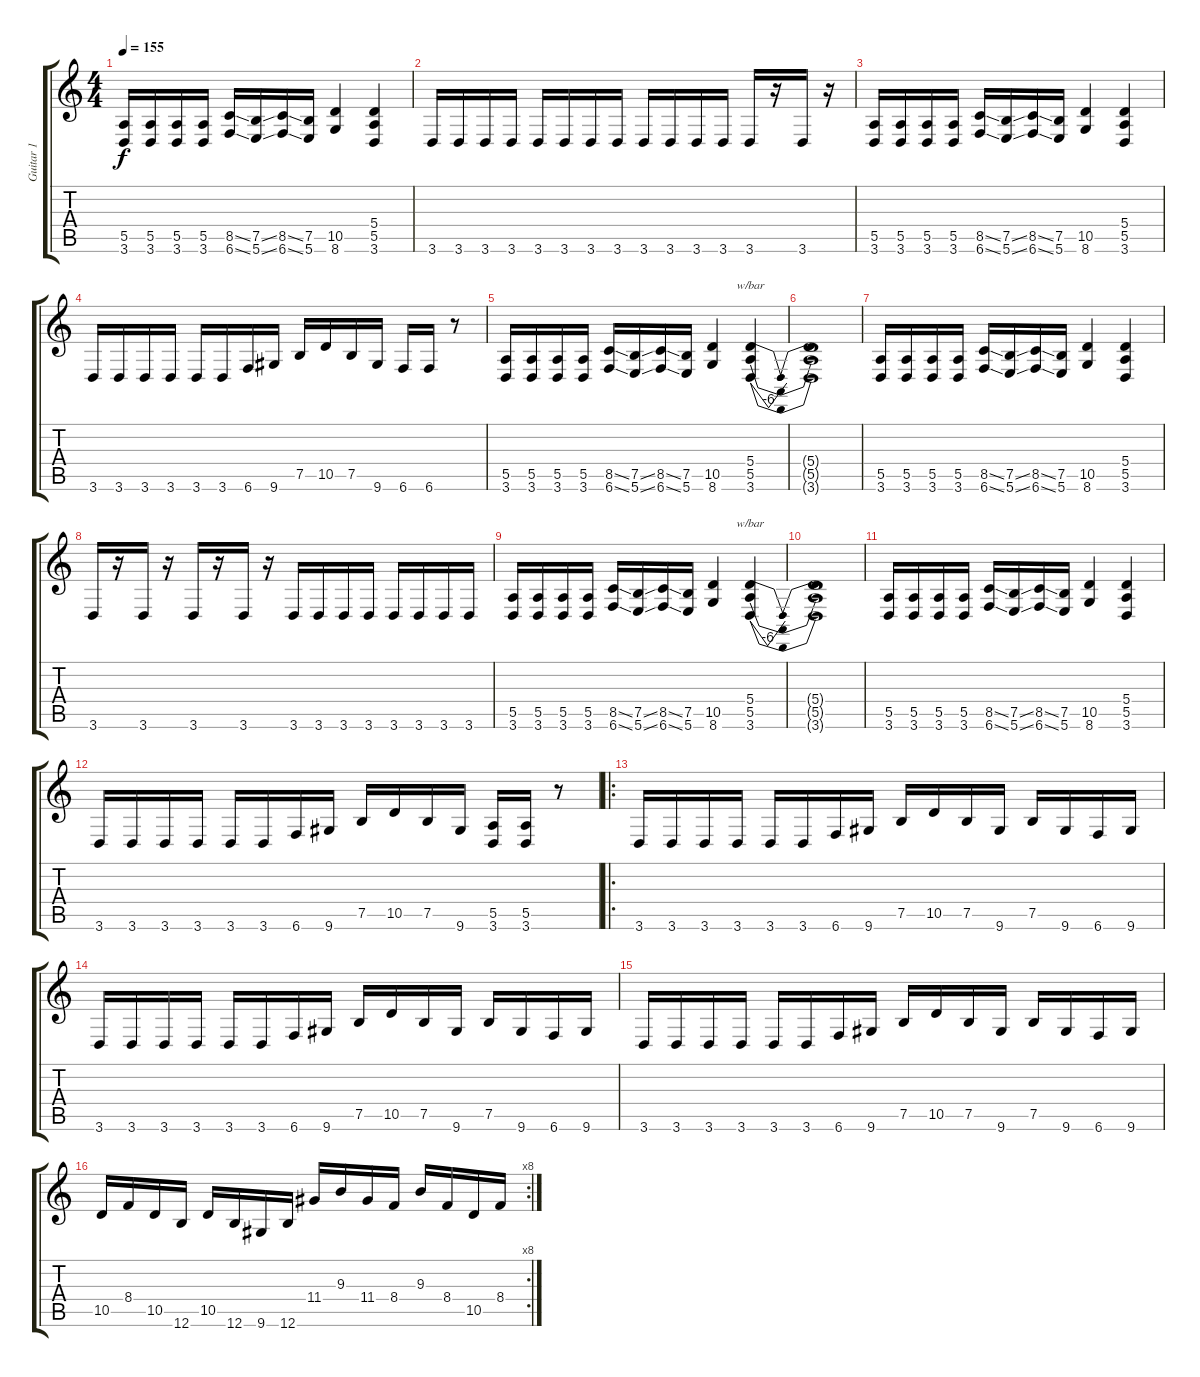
\track ("Guitar 1" "Guitar 1") {instrument distortionguitar}
\staff {score tabs}
\tuning (B3 Gb3 D3 A2 E2 B1) {hide}
\ts (4 4)
\tempo 155
\clef g2
\ks c
(5.5 3.6).16{dy f} (5.5 3.6).16 (5.5 3.6).16 (5.5 3.6).16 (8.5{ss} 6.6{ss}).16 (7.5{ss} 5.6{ss}).16 (8.5{ss} 6.6{ss}).16 (7.5 5.6).16 (10.5 8.6).4 (5.4 5.5 3.6).4 |
3.6.16 3.6.16 3.6.16 3.6.16 3.6.16 3.6.16 3.6.16 3.6.16 3.6.16 3.6.16 3.6.16 3.6.16 3.6.16 r.16 3.6.16 r.16 |
(5.5 3.6).16 (5.5 3.6).16 (5.5 3.6).16 (5.5 3.6).16 (8.5{ss} 6.6{ss}).16 (7.5{ss} 5.6{ss}).16 (8.5{ss} 6.6{ss}).16 (7.5 5.6).16 (10.5 8.6).4 (5.4 5.5 3.6).4 |
3.6.16 3.6.16 3.6.16 3.6.16 3.6.16 3.6.16 6.6.16 9.6.16 7.5.16 10.5.16 7.5.16 9.6.16 6.6.16 6.6.16 r.8 |
(5.5 3.6).16 (5.5 3.6).16 (5.5 3.6).16 (5.5 3.6).16 (8.5{ss} 6.6{ss}).16 (7.5{ss} 5.6{ss}).16 (8.5{ss} 6.6{ss}).16 (7.5 5.6).16 (10.5 8.6).4 (5.4 5.5 3.6).4{tbe (dip default 0 0 46 -24 60 0)} |
(5.4{t} 5.5{t} 3.6{t}).1 |
(5.5 3.6).16 (5.5 3.6).16 (5.5 3.6).16 (5.5 3.6).16 (8.5{ss} 6.6{ss}).16 (7.5{ss} 5.6{ss}).16 (8.5{ss} 6.6{ss}).16 (7.5 5.6).16 (10.5 8.6).4 (5.4 5.5 3.6).4 |
3.6.16 r.16 3.6.16 r.16 3.6.16 r.16 3.6.16 r.16 3.6.16 3.6.16 3.6.16 3.6.16 3.6.16 3.6.16 3.6.16 3.6.16 |
(5.5 3.6).16 (5.5 3.6).16 (5.5 3.6).16 (5.5 3.6).16 (8.5{ss} 6.6{ss}).16 (7.5{ss} 5.6{ss}).16 (8.5{ss} 6.6{ss}).16 (7.5 5.6).16 (10.5 8.6).4 (5.4 5.5 3.6).4{tbe (dip default 0 0 46 -24 60 0)} |
(5.4{t} 5.5{t} 3.6{t}).1 |
(5.5 3.6).16 (5.5 3.6).16 (5.5 3.6).16 (5.5 3.6).16 (8.5{ss} 6.6{ss}).16 (7.5{ss} 5.6{ss}).16 (8.5{ss} 6.6{ss}).16 (7.5 5.6).16 (10.5 8.6).4 (5.4 5.5 3.6).4 |
3.6.16 3.6.16 3.6.16 3.6.16 3.6.16 3.6.16 6.6.16 9.6.16 7.5.16 10.5.16 7.5.16 9.6.16 (5.5 3.6).16 (5.5 3.6).16 r.8 |
\ro
3.6.16 3.6.16 3.6.16 3.6.16 3.6.16 3.6.16 6.6.16 9.6.16 7.5.16 10.5.16 7.5.16 9.6.16 7.5.16 9.6.16 6.6.16 9.6.16 |
3.6.16 3.6.16 3.6.16 3.6.16 3.6.16 3.6.16 6.6.16 9.6.16 7.5.16 10.5.16 7.5.16 9.6.16 7.5.16 9.6.16 6.6.16 9.6.16 |
3.6.16 3.6.16 3.6.16 3.6.16 3.6.16 3.6.16 6.6.16 9.6.16 7.5.16 10.5.16 7.5.16 9.6.16 7.5.16 9.6.16 6.6.16 9.6.16 |
\rc 8
10.5.16 8.4.16 10.5.16 12.6.16 10.5.16 12.6.16 9.6.16 12.6.16 11.4.16 9.3.16 11.4.16 8.4.16 9.3.16 8.4.16 10.5.16 8.4.16
